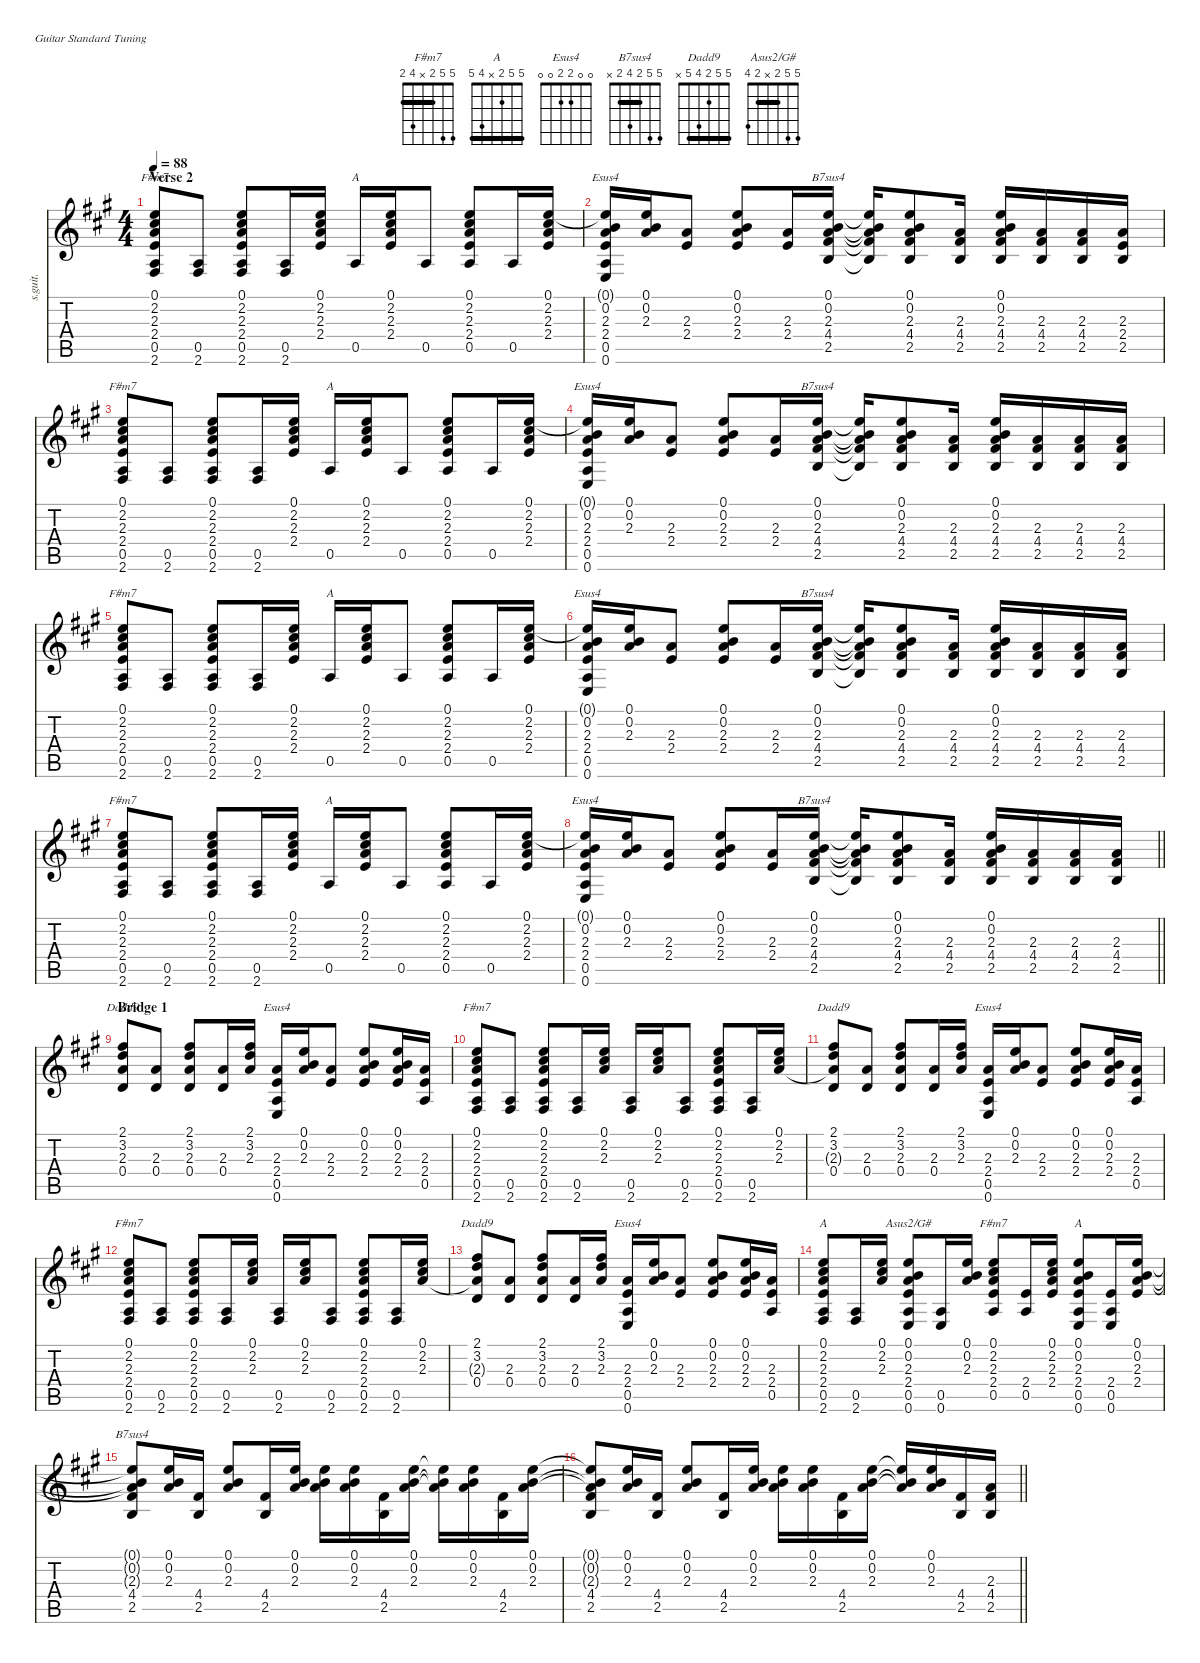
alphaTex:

\defaultSystemsLayout 4
\hideDynamics
\bracketExtendMode nobrackets
\otherSystemsTrackNameOrientation horizontal
\track ("Acoustic Rhythm Guitar-alt" "s.guit.") {defaultSystemsLayout 4 mute instrument acousticguitarsteel}
\staff {score tabs}
\tuning (E4 B3 G3 D3 A2 E2)
\chord ("F#m7" 5 5 2 4 4 2) {showfingering false barre (2 5)}
\chord ("A" 5 5 2 2 4 5) {showfingering false barre (2 5)}
\chord ("Esus4" 5 5 4 2 x x) {showfingering false}
\chord ("B7sus4" 5 5 4 4 2 x) {showfingering false barre 4}
\chord ("Dadd9" 5 5 2 4 5 x) {showfingering false barre 5}
\chord ("Esus4" 0 0 2 2 0 0) {showfingering false}
\chord ("Asus2/G#" 5 5 2 x 2 4) {showfingering false barre 2}
\chord ("F#m7" 5 5 2 x 4 2) {showfingering false barre 2}
\chord ("A" 5 5 2 x 4 5) {showfingering false barre 5}
\chord ("B7sus4" 5 5 2 4 2 x) {showfingering false barre 2}
\ts (4 4)
\section ("" "Verse 2")
\tempo 88
\clef g2
\ks f#minor
(2.2{acc #} 2.3{acc forcenatural} 2.4{acc forcenatural} 2.6{acc #} 0.5{acc forcenatural} 0.1{acc forcenatural}).8{ch "F#m7" dy f beam Up} (2.6{acc #} 0.5{acc forcenatural}).8{beam Up} (0.1{acc forcenatural} 2.2{acc #} 2.3{acc forcenatural} 2.4{acc forcenatural} 0.5{acc forcenatural} 2.6{acc #}).8{beam Up} (0.5{acc forcenatural} 2.6{acc #}).16{beam Up} (0.1{acc forcenatural} 2.2{acc #} 2.3{acc forcenatural} 2.4{acc forcenatural}).16{beam Up} 0.5{acc forcenatural}.16{ch "A" beam Up} (0.1{acc forcenatural} 2.2{acc #} 2.3{acc forcenatural} 2.4{acc forcenatural}).16{beam Up} 0.5{acc forcenatural}.8{beam Up} (0.1{acc forcenatural} 2.2{acc #} 2.3{acc forcenatural} 2.4{acc forcenatural} 0.5{acc forcenatural}).8{beam Up} 0.5{acc forcenatural}.16{beam Up} (0.1{acc forcenatural} 2.2{acc #} 2.3{acc forcenatural} 2.4{acc forcenatural}).16{beam Up} |
(0.1{t acc forcenatural} 0.2{acc forcenatural} 2.3{acc forcenatural} 2.4{acc forcenatural} 0.5{acc forcenatural} 0.6{acc forcenatural}).16{ch "Esus4" beam Up} (0.1{acc forcenatural} 0.2{acc forcenatural} 2.3{acc forcenatural}).16{beam Up} (2.3{acc forcenatural} 2.4{acc forcenatural}).8{beam Up} (0.1{acc forcenatural} 0.2{acc forcenatural} 2.3{acc forcenatural} 2.4{acc forcenatural}).8{beam Up} (2.3{acc forcenatural} 2.4{acc forcenatural}).16{beam Up} (0.1{acc forcenatural} 0.2{acc forcenatural} 2.3{acc forcenatural} 4.4{acc #} 2.5{acc forcenatural}).16{ch "B7sus4" beam Up} (0.1{t acc forcenatural} 0.2{t acc forcenatural} 2.3{t acc forcenatural} 4.4{t acc #} 2.5{t acc forcenatural}).16{beam Up} (0.1{acc forcenatural} 0.2{acc forcenatural} 2.3{acc forcenatural} 4.4{acc #} 2.5{acc forcenatural}).8{beam Up} (2.3{acc forcenatural} 4.4{acc #} 2.5{acc forcenatural}).16{beam Up} (0.1{acc forcenatural} 0.2{acc forcenatural} 2.3{acc forcenatural} 4.4{acc #} 2.5{acc forcenatural}).16{beam Up} (2.3{acc forcenatural} 4.4{acc #} 2.5{acc forcenatural}).16{beam Up} (2.3{acc forcenatural} 4.4{acc #} 2.5{acc forcenatural}).16{beam Up} (2.3{acc forcenatural} 2.4{acc forcenatural} 2.5{acc forcenatural}).16{beam Up} |
(2.2{acc #} 2.3{acc forcenatural} 2.4{acc forcenatural} 2.6{acc #} 0.5{acc forcenatural} 0.1{acc forcenatural}).8{ch "F#m7" beam Up} (2.6{acc #} 0.5{acc forcenatural}).8{beam Up} (0.1{acc forcenatural} 2.2{acc #} 2.3{acc forcenatural} 2.4{acc forcenatural} 0.5{acc forcenatural} 2.6{acc #}).8{beam Up} (0.5{acc forcenatural} 2.6{acc #}).16{beam Up} (0.1{acc forcenatural} 2.2{acc #} 2.3{acc forcenatural} 2.4{acc forcenatural}).16{beam Up} 0.5{acc forcenatural}.16{ch "A" beam Up} (0.1{acc forcenatural} 2.2{acc #} 2.3{acc forcenatural} 2.4{acc forcenatural}).16{beam Up} 0.5{acc forcenatural}.8{beam Up} (0.1{acc forcenatural} 2.2{acc #} 2.3{acc forcenatural} 2.4{acc forcenatural} 0.5{acc forcenatural}).8{beam Up} 0.5{acc forcenatural}.16{beam Up} (0.1{acc forcenatural} 2.2{acc #} 2.3{acc forcenatural} 2.4{acc forcenatural}).16{beam Up} |
(0.1{t acc forcenatural} 0.2{acc forcenatural} 2.3{acc forcenatural} 2.4{acc forcenatural} 0.5{acc forcenatural} 0.6{acc forcenatural}).16{ch "Esus4" beam Up} (0.1{acc forcenatural} 0.2{acc forcenatural} 2.3{acc forcenatural}).16{beam Up} (2.3{acc forcenatural} 2.4{acc forcenatural}).8{beam Up} (0.1{acc forcenatural} 0.2{acc forcenatural} 2.3{acc forcenatural} 2.4{acc forcenatural}).8{beam Up} (2.3{acc forcenatural} 2.4{acc forcenatural}).16{beam Up} (0.1{acc forcenatural} 0.2{acc forcenatural} 2.3{acc forcenatural} 4.4{acc #} 2.5{acc forcenatural}).16{ch "B7sus4" beam Up} (0.1{t acc forcenatural} 0.2{t acc forcenatural} 2.3{t acc forcenatural} 4.4{t acc #} 2.5{t acc forcenatural}).16{beam Up} (0.1{acc forcenatural} 0.2{acc forcenatural} 2.3{acc forcenatural} 4.4{acc #} 2.5{acc forcenatural}).8{beam Up} (2.3{acc forcenatural} 4.4{acc #} 2.5{acc forcenatural}).16{beam Up} (0.1{acc forcenatural} 0.2{acc forcenatural} 2.3{acc forcenatural} 4.4{acc #} 2.5{acc forcenatural}).16{beam Up} (2.3{acc forcenatural} 4.4{acc #} 2.5{acc forcenatural}).16{beam Up} (2.3{acc forcenatural} 4.4{acc #} 2.5{acc forcenatural}).16{beam Up} (2.3{acc forcenatural} 4.4{acc #} 2.5{acc forcenatural}).16{beam Up} |
(2.2{acc #} 2.3{acc forcenatural} 2.4{acc forcenatural} 2.6{acc #} 0.5{acc forcenatural} 0.1{acc forcenatural}).8{ch "F#m7" beam Up} (2.6{acc #} 0.5{acc forcenatural}).8{beam Up} (0.1{acc forcenatural} 2.2{acc #} 2.3{acc forcenatural} 2.4{acc forcenatural} 0.5{acc forcenatural} 2.6{acc #}).8{beam Up} (0.5{acc forcenatural} 2.6{acc #}).16{beam Up} (0.1{acc forcenatural} 2.2{acc #} 2.3{acc forcenatural} 2.4{acc forcenatural}).16{beam Up} 0.5{acc forcenatural}.16{ch "A" beam Up} (0.1{acc forcenatural} 2.2{acc #} 2.3{acc forcenatural} 2.4{acc forcenatural}).16{beam Up} 0.5{acc forcenatural}.8{beam Up} (0.1{acc forcenatural} 2.2{acc #} 2.3{acc forcenatural} 2.4{acc forcenatural} 0.5{acc forcenatural}).8{beam Up} 0.5{acc forcenatural}.16{beam Up} (0.1{acc forcenatural} 2.2{acc #} 2.3{acc forcenatural} 2.4{acc forcenatural}).16{beam Up} |
(0.1{t acc forcenatural} 0.2{acc forcenatural} 2.3{acc forcenatural} 2.4{acc forcenatural} 0.5{acc forcenatural} 0.6{acc forcenatural}).16{ch "Esus4" beam Up} (0.1{acc forcenatural} 0.2{acc forcenatural} 2.3{acc forcenatural}).16{beam Up} (2.3{acc forcenatural} 2.4{acc forcenatural}).8{beam Up} (0.1{acc forcenatural} 0.2{acc forcenatural} 2.3{acc forcenatural} 2.4{acc forcenatural}).8{beam Up} (2.3{acc forcenatural} 2.4{acc forcenatural}).16{beam Up} (0.1{acc forcenatural} 0.2{acc forcenatural} 2.3{acc forcenatural} 4.4{acc #} 2.5{acc forcenatural}).16{ch "B7sus4" beam Up} (0.1{t acc forcenatural} 0.2{t acc forcenatural} 2.3{t acc forcenatural} 4.4{t acc #} 2.5{t acc forcenatural}).16{beam Up} (0.1{acc forcenatural} 0.2{acc forcenatural} 2.3{acc forcenatural} 4.4{acc #} 2.5{acc forcenatural}).8{beam Up} (2.3{acc forcenatural} 4.4{acc #} 2.5{acc forcenatural}).16{beam Up} (0.1{acc forcenatural} 0.2{acc forcenatural} 2.3{acc forcenatural} 4.4{acc #} 2.5{acc forcenatural}).16{beam Up} (2.3{acc forcenatural} 4.4{acc #} 2.5{acc forcenatural}).16{beam Up} (2.3{acc forcenatural} 4.4{acc #} 2.5{acc forcenatural}).16{beam Up} (2.3{acc forcenatural} 4.4{acc #} 2.5{acc forcenatural}).16{beam Up} |
(2.2{acc #} 2.3{acc forcenatural} 2.4{acc forcenatural} 2.6{acc #} 0.5{acc forcenatural} 0.1{acc forcenatural}).8{ch "F#m7" beam Up} (2.6{acc #} 0.5{acc forcenatural}).8{beam Up} (0.1{acc forcenatural} 2.2{acc #} 2.3{acc forcenatural} 2.4{acc forcenatural} 0.5{acc forcenatural} 2.6{acc #}).8{beam Up} (0.5{acc forcenatural} 2.6{acc #}).16{beam Up} (0.1{acc forcenatural} 2.2{acc #} 2.3{acc forcenatural} 2.4{acc forcenatural}).16{beam Up} 0.5{acc forcenatural}.16{ch "A" beam Up} (0.1{acc forcenatural} 2.2{acc #} 2.3{acc forcenatural} 2.4{acc forcenatural}).16{beam Up} 0.5{acc forcenatural}.8{beam Up} (0.1{acc forcenatural} 2.2{acc #} 2.3{acc forcenatural} 2.4{acc forcenatural} 0.5{acc forcenatural}).8{beam Up} 0.5{acc forcenatural}.16{beam Up} (0.1{acc forcenatural} 2.2{acc #} 2.3{acc forcenatural} 2.4{acc forcenatural}).16{beam Up} |
\barLineRight lightlight
(0.1{t acc forcenatural} 0.2{acc forcenatural} 2.3{acc forcenatural} 2.4{acc forcenatural} 0.5{acc forcenatural} 0.6{acc forcenatural}).16{ch "Esus4" beam Up} (0.1{acc forcenatural} 0.2{acc forcenatural} 2.3{acc forcenatural}).16{beam Up} (2.3{acc forcenatural} 2.4{acc forcenatural}).8{beam Up} (0.1{acc forcenatural} 0.2{acc forcenatural} 2.3{acc forcenatural} 2.4{acc forcenatural}).8{beam Up} (2.3{acc forcenatural} 2.4{acc forcenatural}).16{beam Up} (0.1{acc forcenatural} 0.2{acc forcenatural} 2.3{acc forcenatural} 4.4{acc #} 2.5{acc forcenatural}).16{ch "B7sus4" beam Up} (0.1{t acc forcenatural} 0.2{t acc forcenatural} 2.3{t acc forcenatural} 4.4{t acc #} 2.5{t acc forcenatural}).16{beam Up} (0.1{acc forcenatural} 0.2{acc forcenatural} 2.3{acc forcenatural} 4.4{acc #} 2.5{acc forcenatural}).8{beam Up} (2.3{acc forcenatural} 4.4{acc #} 2.5{acc forcenatural}).16{beam Up} (0.1{acc forcenatural} 0.2{acc forcenatural} 2.3{acc forcenatural} 4.4{acc #} 2.5{acc forcenatural}).16{beam Up} (2.3{acc forcenatural} 4.4{acc #} 2.5{acc forcenatural}).16{beam Up} (2.3{acc forcenatural} 4.4{acc #} 2.5{acc forcenatural}).16{beam Up} (2.3{acc forcenatural} 4.4{acc #} 2.5{acc forcenatural}).16{beam Up} |
\section ("" "Bridge 1")
(2.1{acc #} 3.2{acc forcenatural} 2.3{acc forcenatural} 0.4{acc forcenatural}).8{ch "Dadd9" beam Up} (0.4{acc forcenatural} 2.3{acc forcenatural}).8{beam Up} (2.1{acc #} 3.2{acc forcenatural} 2.3{acc forcenatural} 0.4{acc forcenatural}).8{beam Up} (0.4{acc forcenatural} 2.3{acc forcenatural}).16{beam Up} (2.1{acc #} 3.2{acc forcenatural} 2.3{acc forcenatural}).16{beam Up} (2.3{acc forcenatural} 2.4{acc forcenatural} 0.6{acc forcenatural} 0.5{acc forcenatural}).16{ch "Esus4" beam Up} (0.1{acc forcenatural} 0.2{acc forcenatural} 2.3{acc forcenatural}).16{beam Up} (2.3{acc forcenatural} 2.4{acc forcenatural}).8{beam Up} (0.1{acc forcenatural} 0.2{acc forcenatural} 2.3{acc forcenatural} 2.4{acc forcenatural}).8{beam Up} (0.1{acc forcenatural} 0.2{acc forcenatural} 2.3{acc forcenatural} 2.4{acc forcenatural}).16{beam Up} (2.3{acc forcenatural} 2.4{acc forcenatural} 0.5{acc forcenatural}).16{beam Up} |
(0.1{acc forcenatural} 2.2{acc #} 2.3{acc forcenatural} 2.4{acc forcenatural} 0.5{acc forcenatural} 2.6{acc #}).8{ch "F#m7" beam Up} (0.5{acc forcenatural} 2.6{acc #}).8{beam Up} (0.1{acc forcenatural} 2.2{acc #} 2.3{acc forcenatural} 2.4{acc forcenatural} 0.5{acc forcenatural} 2.6{acc #}).8{beam Up} (0.5{acc forcenatural} 2.6{acc #}).16{beam Up} (0.1{acc forcenatural} 2.2{acc #} 2.3{acc forcenatural}).16{beam Up} (0.5{acc forcenatural} 2.6{acc #}).16{beam Up} (0.1{acc forcenatural} 2.2{acc #} 2.3{acc forcenatural}).16{beam Up} (0.5{acc forcenatural} 2.6{acc #}).8{beam Up} (0.1{acc forcenatural} 2.2{acc #} 2.3{acc forcenatural} 2.4{acc forcenatural} 0.5{acc forcenatural} 2.6{acc #}).8{beam Up} (0.5{acc forcenatural} 2.6{acc #}).16{beam Up} (0.1{acc forcenatural} 2.2{acc #} 2.3{acc forcenatural}).16{beam Up} |
(2.1{acc #} 3.2{acc forcenatural} 2.3{t acc forcenatural} 0.4{acc forcenatural}).8{ch "Dadd9" beam Up} (0.4{acc forcenatural} 2.3{acc forcenatural}).8{beam Up} (2.1{acc #} 3.2{acc forcenatural} 2.3{acc forcenatural} 0.4{acc forcenatural}).8{beam Up} (0.4{acc forcenatural} 2.3{acc forcenatural}).16{beam Up} (2.1{acc #} 3.2{acc forcenatural} 2.3{acc forcenatural}).16{beam Up} (2.3{acc forcenatural} 2.4{acc forcenatural} 0.6{acc forcenatural} 0.5{acc forcenatural}).16{ch "Esus4" beam Up} (0.1{acc forcenatural} 0.2{acc forcenatural} 2.3{acc forcenatural}).16{beam Up} (2.3{acc forcenatural} 2.4{acc forcenatural}).8{beam Up} (0.1{acc forcenatural} 0.2{acc forcenatural} 2.3{acc forcenatural} 2.4{acc forcenatural}).8{beam Up} (0.1{acc forcenatural} 0.2{acc forcenatural} 2.3{acc forcenatural} 2.4{acc forcenatural}).16{beam Up} (2.3{acc forcenatural} 2.4{acc forcenatural} 0.5{acc forcenatural}).16{beam Up} |
(0.1{acc forcenatural} 2.2{acc #} 2.3{acc forcenatural} 2.4{acc forcenatural} 0.5{acc forcenatural} 2.6{acc #}).8{ch "F#m7" beam Up} (0.5{acc forcenatural} 2.6{acc #}).8{beam Up} (0.1{acc forcenatural} 2.2{acc #} 2.3{acc forcenatural} 2.4{acc forcenatural} 0.5{acc forcenatural} 2.6{acc #}).8{beam Up} (0.5{acc forcenatural} 2.6{acc #}).16{beam Up} (0.1{acc forcenatural} 2.2{acc #} 2.3{acc forcenatural}).16{beam Up} (0.5{acc forcenatural} 2.6{acc #}).16{beam Up} (0.1{acc forcenatural} 2.2{acc #} 2.3{acc forcenatural}).16{beam Up} (0.5{acc forcenatural} 2.6{acc #}).8{beam Up} (0.1{acc forcenatural} 2.2{acc #} 2.3{acc forcenatural} 2.4{acc forcenatural} 0.5{acc forcenatural} 2.6{acc #}).8{beam Up} (0.5{acc forcenatural} 2.6{acc #}).16{beam Up} (0.1{acc forcenatural} 2.2{acc #} 2.3{acc forcenatural}).16{beam Up} |
(2.1{acc #} 3.2{acc forcenatural} 2.3{t acc forcenatural} 0.4{acc forcenatural}).8{ch "Dadd9" beam Up} (0.4{acc forcenatural} 2.3{acc forcenatural}).8{beam Up} (2.1{acc #} 3.2{acc forcenatural} 2.3{acc forcenatural} 0.4{acc forcenatural}).8{beam Up} (0.4{acc forcenatural} 2.3{acc forcenatural}).16{beam Up} (2.1{acc #} 3.2{acc forcenatural} 2.3{acc forcenatural}).16{beam Up} (2.3{acc forcenatural} 2.4{acc forcenatural} 0.6{acc forcenatural} 0.5{acc forcenatural}).16{ch "Esus4" beam Up} (0.1{acc forcenatural} 0.2{acc forcenatural} 2.3{acc forcenatural}).16{beam Up} (2.3{acc forcenatural} 2.4{acc forcenatural}).8{beam Up} (0.1{acc forcenatural} 0.2{acc forcenatural} 2.3{acc forcenatural} 2.4{acc forcenatural}).8{beam Up} (0.1{acc forcenatural} 0.2{acc forcenatural} 2.3{acc forcenatural} 2.4{acc forcenatural}).16{beam Up} (2.3{acc forcenatural} 2.4{acc forcenatural} 0.5{acc forcenatural}).16{beam Up} |
(0.1{acc forcenatural} 2.2{acc #} 2.3{acc forcenatural} 2.4{acc forcenatural} 0.5{acc forcenatural} 2.6{acc #}).8{ch "A" beam Up} (0.5{acc forcenatural} 2.6{acc #}).16{beam Up} (0.1{acc forcenatural} 2.2{acc #} 2.3{acc forcenatural}).16{beam Up} (0.5{acc forcenatural} 0.6{acc forcenatural} 2.4{acc forcenatural} 2.3{acc forcenatural} 0.2{acc forcenatural} 0.1{acc forcenatural}).8{ch "Asus2/G#" beam Up} (0.5{acc forcenatural} 0.6{acc forcenatural}).16{beam Up} (0.1{acc forcenatural} 0.2{acc forcenatural} 2.3{acc forcenatural}).16{beam Up} (0.5{acc forcenatural} 2.4{acc forcenatural} 2.3{acc forcenatural} 2.2{acc #} 0.1{acc forcenatural}).8{ch "F#m7" beam Up} (0.5{acc forcenatural} 2.4{acc forcenatural}).16{beam Up} (0.1{acc forcenatural} 2.2{acc #} 2.3{acc forcenatural} 2.4{acc forcenatural}).16{beam Up} (0.5{acc forcenatural} 0.6{acc forcenatural} 2.4{acc forcenatural} 2.3{acc forcenatural} 0.2{acc forcenatural} 0.1{acc forcenatural}).8{ch "A" beam Up} (0.5{acc forcenatural} 0.6{acc forcenatural} 2.4{acc forcenatural}).16{beam Up} (0.1{acc forcenatural} 0.2{acc forcenatural} 2.3{acc forcenatural} 2.4{acc forcenatural}).16{beam Up} |
(0.1{t acc forcenatural} 0.2{t acc forcenatural} 2.3{t acc forcenatural} 4.4{acc #} 2.5{acc forcenatural}).8{ch "B7sus4" beam Up} (0.1{acc forcenatural} 0.2{acc forcenatural} 2.3{acc forcenatural}).16{beam Up} (4.4{acc #} 2.5{acc forcenatural}).16{beam Up} (0.1{acc forcenatural} 0.2{acc forcenatural} 2.3{acc forcenatural}).8{beam Up} (4.4{acc #} 2.5{acc forcenatural}).16{beam Up} (0.1{acc forcenatural} 0.2{acc forcenatural} 2.3{acc forcenatural}).16{beam Up} (0.1{t acc forcenatural} 0.2{t acc forcenatural} 2.3{t acc forcenatural}).16{beam Down} (0.1{acc forcenatural} 0.2{acc forcenatural} 2.3{acc forcenatural}).16{beam Down} (4.4{acc #} 2.5{acc forcenatural}).16{beam Down} (0.1{acc forcenatural} 0.2{acc forcenatural} 2.3{acc forcenatural}).16{beam Down} (0.1{t acc forcenatural} 0.2{t acc forcenatural} 2.3{t acc forcenatural}).16{beam Down} (0.1{acc forcenatural} 0.2{acc forcenatural} 2.3{acc forcenatural}).16{beam Down} (4.4{acc #} 2.5{acc forcenatural}).16{beam Down} (0.1{acc forcenatural} 0.2{acc forcenatural} 2.3{acc forcenatural}).16{beam Down} |
\barLineRight lightlight
(0.1{t acc forcenatural} 0.2{t acc forcenatural} 2.3{t acc forcenatural} 4.4{acc #} 2.5{acc forcenatural}).8{beam Up} (0.1{acc forcenatural} 0.2{acc forcenatural} 2.3{acc forcenatural}).16{beam Up} (4.4{acc #} 2.5{acc forcenatural}).16{beam Up} (0.1{acc forcenatural} 0.2{acc forcenatural} 2.3{acc forcenatural}).8{beam Up} (4.4{acc #} 2.5{acc forcenatural}).16{beam Up} (0.1{acc forcenatural} 0.2{acc forcenatural} 2.3{acc forcenatural}).16{beam Up} (0.1{t acc forcenatural} 0.2{t acc forcenatural} 2.3{t acc forcenatural}).16{beam Down} (0.1{acc forcenatural} 0.2{acc forcenatural} 2.3{acc forcenatural}).16{beam Down} (4.4{acc #} 2.5{acc forcenatural}).16{beam Down} (0.1{acc forcenatural} 0.2{acc forcenatural} 2.3{acc forcenatural}).16{beam Down} (0.1{t acc forcenatural} 0.2{t acc forcenatural} 2.3{t acc forcenatural}).16{beam Up} (0.1{acc forcenatural} 0.2{acc forcenatural} 2.3{acc forcenatural}).16{beam Up} (4.4{acc #} 2.5{acc forcenatural}).16{beam Up} (2.3{acc forcenatural} 4.4{acc #} 2.5{acc forcenatural}).16{beam Up}
